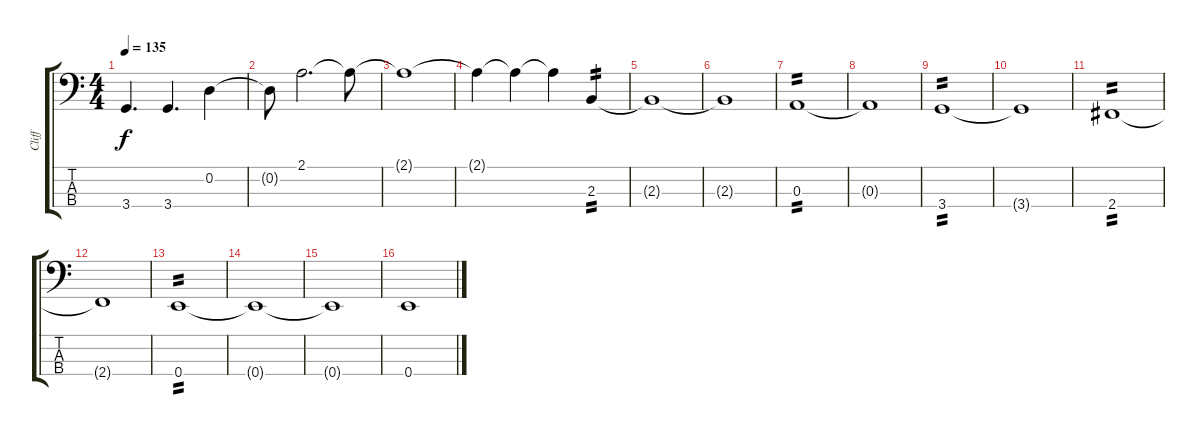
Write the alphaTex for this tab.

\track ("Cliff" "Cliff") {instrument electricbasspick}
\staff {score tabs}
\tuning (G2 D2 A1 E1) {hide}
\ts (4 4)
\tempo 135
\clef f4
\ks c
3.4.4{d dy f} 3.4.4{d} 0.2.4 |
0.2{t}.8 2.1.2{d} 2.1{t}.8 |
2.1{t}.1 |
2.1{t}.4 2.1{t}.4 2.1{t}.4 2.3.4{tp 2} |
2.3{t}.1 |
2.3{t}.1 |
0.3.1{tp 2} |
0.3{t}.1 |
3.4.1{tp 2} |
3.4{t}.1 |
2.4.1{tp 2} |
2.4{t}.1 |
0.4.1{tp 2} |
0.4{t}.1 |
0.4{t}.1 |
0.4.1
